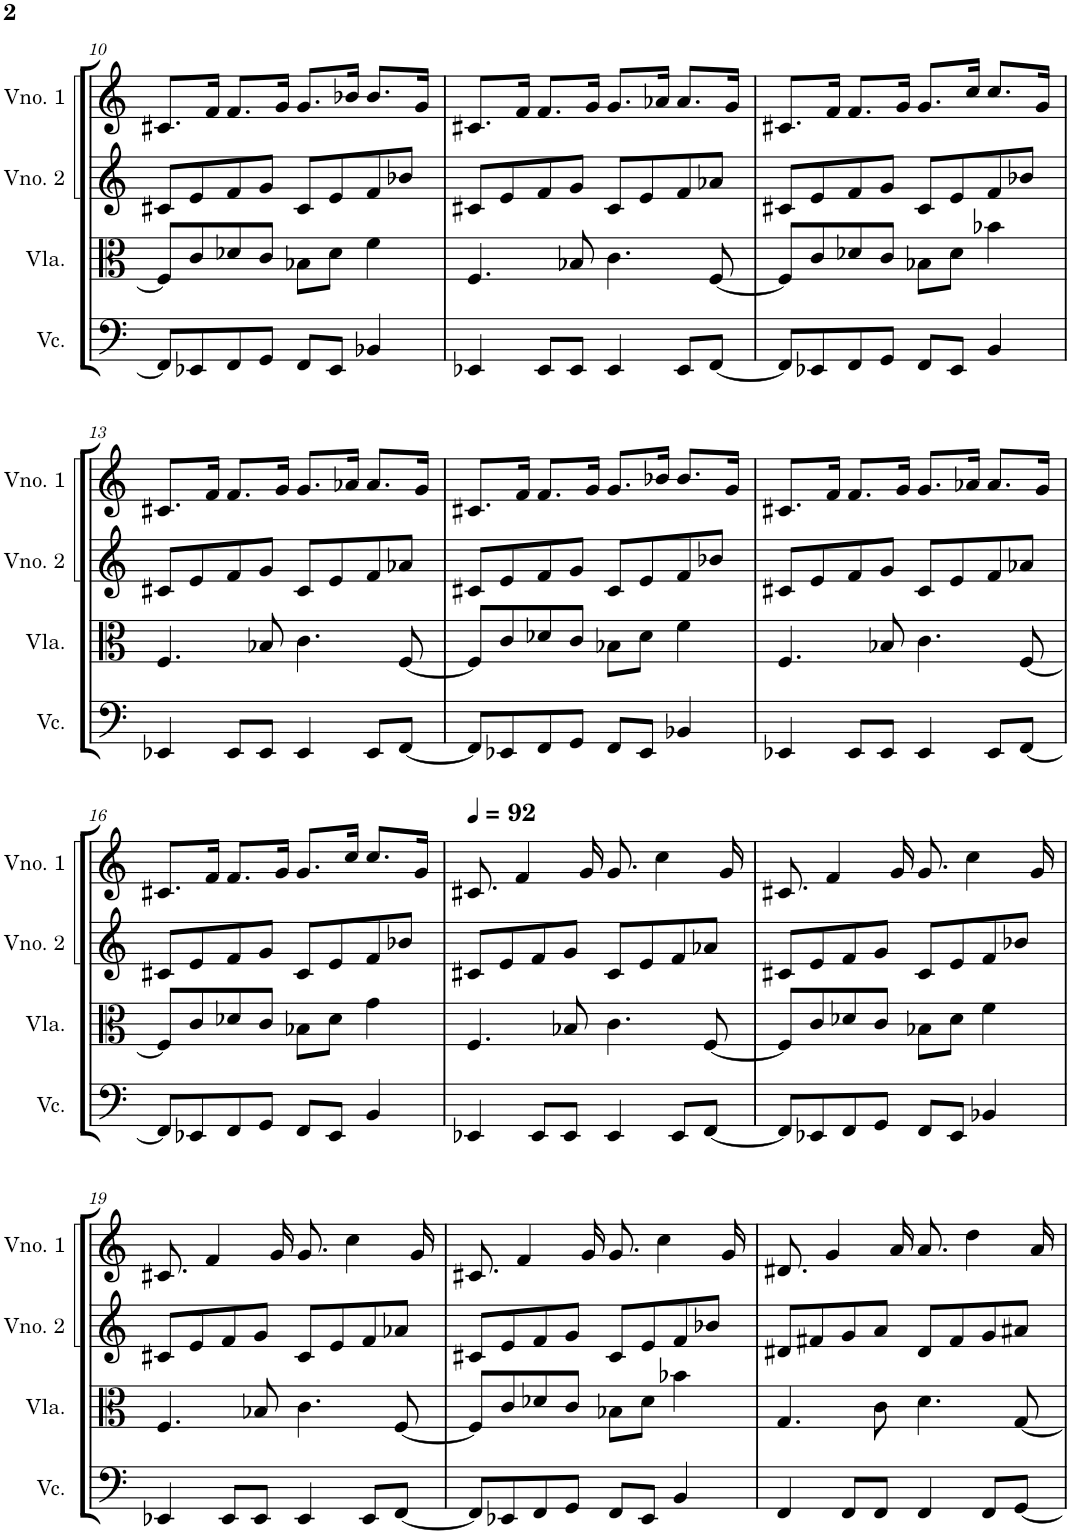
**kern	**kern	**kern	**kern
*part4	*part3	*part2	*part1
*staff4	*staff3	*staff2	*staff1
*I"Violoncelo	*I"Viola	*I"Violino 2	*I"Violino 1
*I'Vc.	*I'Vla.	*I'Vno. 2	*I'Vno. 1
!!LO:PB:g=z
*clefF4	*clefC3	*clefG2	*clefG2
*k[]	*k[]	*k[]	*k[]
*M4/4	*M4/4	*M4/4	*M4/4
=10	=10	=10	=10
8FF/L]	8F/L]	8c#X/L	8.c#X/L
8EE-X/	8c/	8e/	.
.	.	.	16f/Jk
8FF/	8d-X/	8f/	8.f/L
8GG/J	8c/J	8g/J	.
.	.	.	16g/Jk
8FF/L	8B-X\L	8c#/L	8.g/L
8EE-/J	8d-\J	8e/	.
.	.	.	16b-X/Jk
4BB-X/	4f\	8f/	8.b-/L
.	.	8b-X/J	.
.	.	.	16g/Jk
=11	=11	=11	=11
4EE-X/	4.F/	8c#X/L	8.c#X/L
.	.	8e/	.
.	.	.	16f/Jk
8EE-/L	.	8f/	8.f/L
8EE-/J	8B-X/	8g/J	.
.	.	.	16g/Jk
4EE-/	4.c\	8c#/L	8.g/L
.	.	8e/	.
.	.	.	16a-X/Jk
8EE-/L	.	8f/	8.a-/L
[8FF/J	[8F/	8a-X/J	.
.	.	.	16g/Jk
=12	=12	=12	=12
8FF/L]	8F/L]	8c#X/L	8.c#X/L
8EE-X/	8c/	8e/	.
.	.	.	16f/Jk
8FF/	8d-X/	8f/	8.f/L
8GG/J	8c/J	8g/J	.
.	.	.	16g/Jk
8FF/L	8B-X\L	8c#/L	8.g/L
8EE-/J	8d-\J	8e/	.
.	.	.	16cc/Jk
4BB/	4b-X\	8f/	8.cc/L
.	.	8b-X/J	.
.	.	.	16g/Jk
!!LO:LB:g=z
=13	=13	=13	=13
4EE-X/	4.F/	8c#X/L	8.c#X/L
.	.	8e/	.
.	.	.	16f/Jk
8EE-/L	.	8f/	8.f/L
8EE-/J	8B-X/	8g/J	.
.	.	.	16g/Jk
4EE-/	4.c\	8c#/L	8.g/L
.	.	8e/	.
.	.	.	16a-X/Jk
8EE-/L	.	8f/	8.a-/L
[8FF/J	[8F/	8a-X/J	.
.	.	.	16g/Jk
=14	=14	=14	=14
8FF/L]	8F/L]	8c#X/L	8.c#X/L
8EE-X/	8c/	8e/	.
.	.	.	16f/Jk
8FF/	8d-X/	8f/	8.f/L
8GG/J	8c/J	8g/J	.
.	.	.	16g/Jk
8FF/L	8B-X\L	8c#/L	8.g/L
8EE-/J	8d-\J	8e/	.
.	.	.	16b-X/Jk
4BB-X/	4f\	8f/	8.b-/L
.	.	8b-X/J	.
.	.	.	16g/Jk
=15	=15	=15	=15
4EE-X/	4.F/	8c#X/L	8.c#X/L
.	.	8e/	.
.	.	.	16f/Jk
8EE-/L	.	8f/	8.f/L
8EE-/J	8B-X/	8g/J	.
.	.	.	16g/Jk
4EE-/	4.c\	8c#/L	8.g/L
.	.	8e/	.
.	.	.	16a-X/Jk
8EE-/L	.	8f/	8.a-/L
[8FF/J	[8F/	8a-X/J	.
.	.	.	16g/Jk
!!LO:LB:g=z
=16	=16	=16	=16
8FF/L]	8F/L]	8c#X/L	8.c#X/L
8EE-X/	8c/	8e/	.
.	.	.	16f/Jk
8FF/	8d-X/	8f/	8.f/L
8GG/J	8c/J	8g/J	.
.	.	.	16g/Jk
8FF/L	8B-X\L	8c#/L	8.g/L
8EE-/J	8d-\J	8e/	.
.	.	.	16cc/Jk
4BB/	4g\	8f/	8.cc/L
.	.	8b-X/J	.
.	.	.	16g/Jk
=17	=17	=17	=17
*	*	*	*MM92
4EE-X/	4.F/	8c#X/L	8.c#X/
.	.	8e/	.
.	.	.	4f/
8EE-/L	.	8f/	.
8EE-/J	8B-X/	8g/J	.
.	.	.	16g/
4EE-/	4.c\	8c#/L	8.g/
.	.	8e/	.
.	.	.	4cc\
8EE-/L	.	8f/	.
[8FF/J	[8F/	8a-X/J	.
.	.	.	16g/
=18	=18	=18	=18
8FF/L]	8F/L]	8c#X/L	8.c#X/
8EE-X/	8c/	8e/	.
.	.	.	4f/
8FF/	8d-X/	8f/	.
8GG/J	8c/J	8g/J	.
.	.	.	16g/
8FF/L	8B-X\L	8c#/L	8.g/
8EE-/J	8d-\J	8e/	.
.	.	.	4cc\
4BB-X/	4f\	8f/	.
.	.	8b-X/J	.
.	.	.	16g/
!!LO:LB:g=z
=19	=19	=19	=19
4EE-X/	4.F/	8c#X/L	8.c#X/
.	.	8e/	.
.	.	.	4f/
8EE-/L	.	8f/	.
8EE-/J	8B-X/	8g/J	.
.	.	.	16g/
4EE-/	4.c\	8c#/L	8.g/
.	.	8e/	.
.	.	.	4cc\
8EE-/L	.	8f/	.
[8FF/J	[8F/	8a-X/J	.
.	.	.	16g/
=20	=20	=20	=20
8FF/L]	8F/L]	8c#X/L	8.c#X/
8EE-X/	8c/	8e/	.
.	.	.	4f/
8FF/	8d-X/	8f/	.
8GG/J	8c/J	8g/J	.
.	.	.	16g/
8FF/L	8B-X\L	8c#/L	8.g/
8EE-/J	8d-\J	8e/	.
.	.	.	4cc\
4BB/	4b-X\	8f/	.
.	.	8b-X/J	.
.	.	.	16g/
=21	=21	=21	=21
4FF/	4.G/	8d#X/L	8.d#X/
.	.	8f#X/	.
.	.	.	4g/
8FF/L	.	8g/	.
8FF/J	8c\	8a/J	.
.	.	.	16a/
4FF/	4.d\	8d#/L	8.a/
.	.	8f#/	.
.	.	.	4dd\
8FF/L	.	8g/	.
[8GG/J	[8G/	8a#X/J	.
.	.	.	16a/
=	=	=	=
*-	*-	*-	*-
